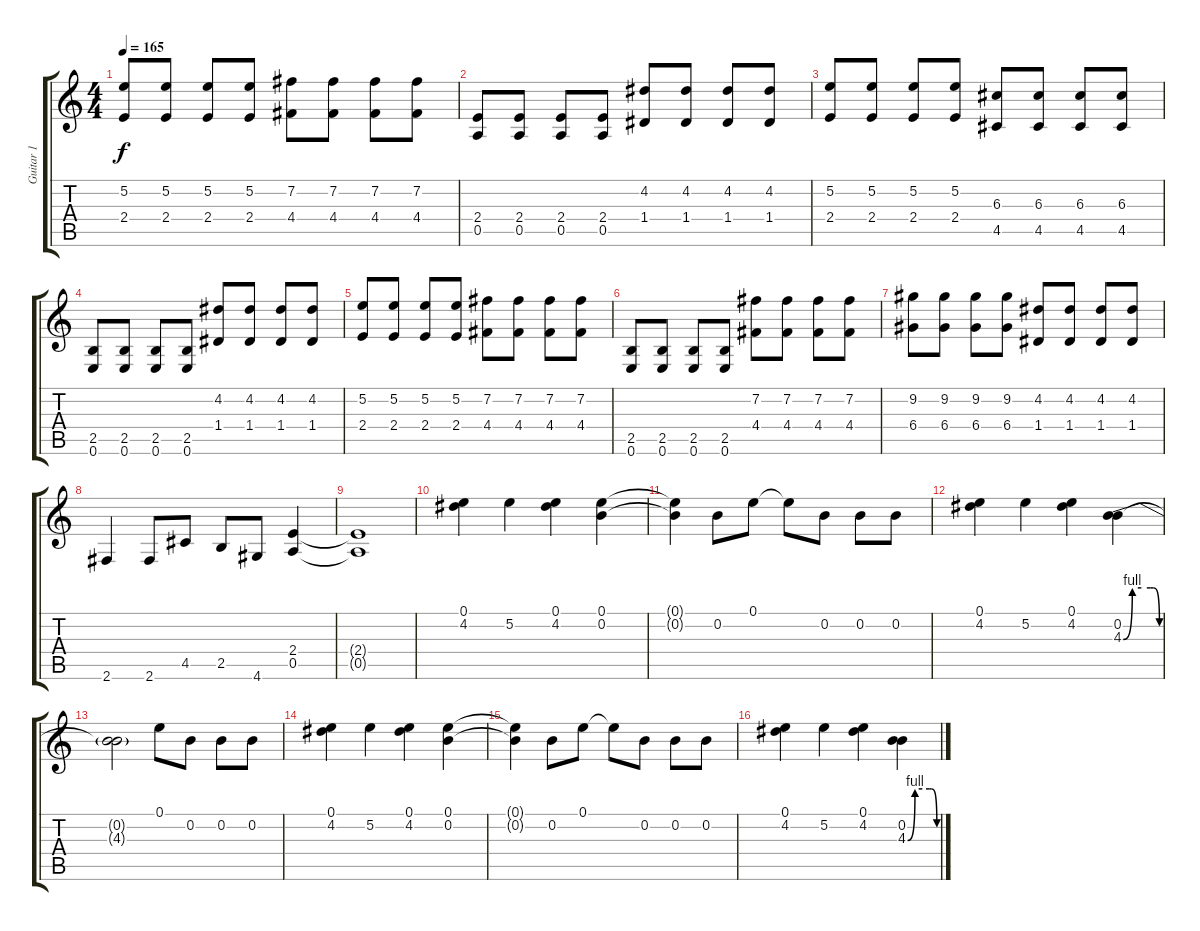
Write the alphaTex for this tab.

\track ("Guitar 1" "Guitar 1") {instrument distortionguitar}
\staff {score tabs}
\tuning (E4 B3 G3 D3 A2 E2) {hide}
\ts (4 4)
\tempo 165
\clef g2
\ks c
(5.2 2.4).8{dy f} (5.2 2.4).8 (5.2 2.4).8 (5.2 2.4).8 (7.2 4.4).8 (7.2 4.4).8 (7.2 4.4).8 (7.2 4.4).8 |
(2.4 0.5).8 (2.4 0.5).8 (2.4 0.5).8 (2.4 0.5).8 (4.2 1.4).8 (4.2 1.4).8 (4.2 1.4).8 (4.2 1.4).8 |
(5.2 2.4).8 (5.2 2.4).8 (5.2 2.4).8 (5.2 2.4).8 (6.3 4.5).8 (6.3 4.5).8 (6.3 4.5).8 (6.3 4.5).8 |
(2.5 0.6).8 (2.5 0.6).8 (2.5 0.6).8 (2.5 0.6).8 (4.2 1.4).8 (4.2 1.4).8 (4.2 1.4).8 (4.2 1.4).8 |
(5.2 2.4).8 (5.2 2.4).8 (5.2 2.4).8 (5.2 2.4).8 (7.2 4.4).8 (7.2 4.4).8 (7.2 4.4).8 (7.2 4.4).8 |
(2.5 0.6).8 (2.5 0.6).8 (2.5 0.6).8 (2.5 0.6).8 (7.2 4.4).8 (7.2 4.4).8 (7.2 4.4).8 (7.2 4.4).8 |
(9.2 6.4).8 (9.2 6.4).8 (9.2 6.4).8 (9.2 6.4).8 (4.2 1.4).8 (4.2 1.4).8 (4.2 1.4).8 (4.2 1.4).8 |
2.6.4 2.6.8 4.5.8 2.5.8 4.6.8 (2.4 0.5).4 |
(2.4{t} 0.5{t}).1 |
(0.1 4.2).4{balance 0} 5.2.4 (0.1 4.2).4 (0.1 0.2).4 |
(0.1{t} 0.2{t}).4 0.2.8 0.1.8 0.1{t}.8 0.2.8 0.2.8 0.2.8 |
(0.1 4.2).4 5.2.4 (0.1 4.2).4 (0.2 4.3{be (custom 0 0 15 4 30 4 45 4 50 4 60 0)}).4 |
(0.2{t} 4.3{t}).2 0.1.8 0.2.8 0.2.8 0.2.8 |
(0.1 4.2).4 5.2.4 (0.1 4.2).4 (0.1 0.2).4 |
(0.1{t} 0.2{t}).4 0.2.8 0.1.8 0.1{t}.8 0.2.8 0.2.8 0.2.8 |
(0.1 4.2).4 5.2.4 (0.1 4.2).4 (0.2 4.3{be (custom 0 0 15 4 30 4 45 4 49 4 60 0)}).4
